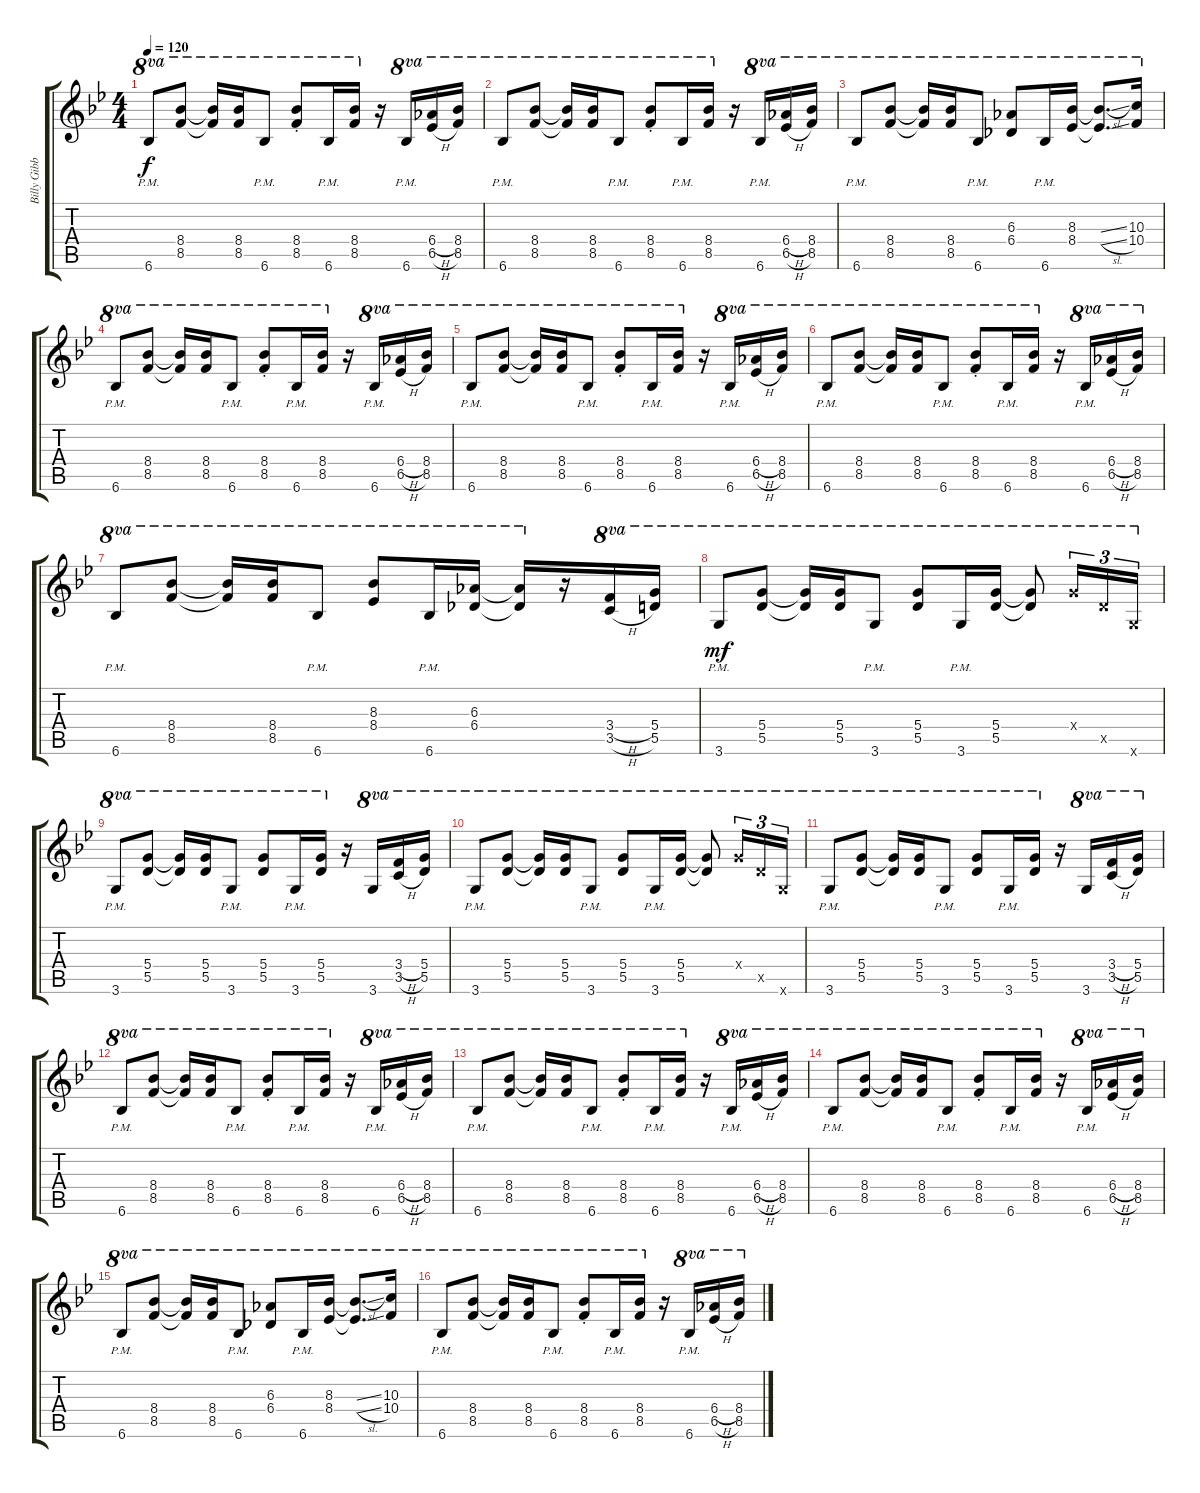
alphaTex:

\track ("Billy Gibbons-Distortion Gtr." "Billy Gibb") {instrument distortionguitar}
\staff {score tabs}
\tuning (E4 B3 G3 D4 A3 E3) {hide}
\ts (4 4)
\tempo 120
\clef g2
\ks bb
6.6{pm}.8{ot 8va dy f} (8.4 8.5).8{ot 8va} (8.4{t} 8.5{t}).16{ot 8va} (8.4 8.5).16{ot 8va} 6.6{pm}.8{ot 8va} (8.4{st} 8.5{st}).8{ot 8va} 6.6{pm}.16{ot 8va} (8.4 8.5).16{ot 8va} r.16 6.6{pm}.16{ot 8va} (6.4{h} 6.5{h}).16{ot 8va} (8.4 8.5).16{ot 8va} |
6.6{pm}.8{ot 8va} (8.4 8.5).8{ot 8va} (8.4{t} 8.5{t}).16{ot 8va} (8.4 8.5).16{ot 8va} 6.6{pm}.8{ot 8va} (8.4{st} 8.5{st}).8{ot 8va} 6.6{pm}.16{ot 8va} (8.4 8.5).16{ot 8va} r.16 6.6{pm}.16{ot 8va} (6.4{h} 6.5{h}).16{ot 8va} (8.4 8.5).16{ot 8va} |
6.6{pm}.8{ot 8va} (8.4 8.5).8{ot 8va} (8.4{t} 8.5{t}).16{ot 8va} (8.4 8.5).16{ot 8va} 6.6{pm}.8{ot 8va} (6.3 6.4).8{ot 8va} 6.6{pm}.16{ot 8va} (8.3 8.4).16{ot 8va} (8.3{sl t} 8.4{sl t}).8{d ot 8va} (10.3 10.4).16{ot 8va} |
6.6{pm}.8{ot 8va} (8.4 8.5).8{ot 8va} (8.4{t} 8.5{t}).16{ot 8va} (8.4 8.5).16{ot 8va} 6.6{pm}.8{ot 8va} (8.4{st} 8.5{st}).8{ot 8va} 6.6{pm}.16{ot 8va} (8.4 8.5).16{ot 8va} r.16 6.6{pm}.16{ot 8va} (6.4{h} 6.5{h}).16{ot 8va} (8.4 8.5).16{ot 8va} |
6.6{pm}.8{ot 8va} (8.4 8.5).8{ot 8va} (8.4{t} 8.5{t}).16{ot 8va} (8.4 8.5).16{ot 8va} 6.6{pm}.8{ot 8va} (8.4{st} 8.5{st}).8{ot 8va} 6.6{pm}.16{ot 8va} (8.4 8.5).16{ot 8va} r.16 6.6{pm}.16{ot 8va} (6.4{h} 6.5{h}).16{ot 8va} (8.4 8.5).16{ot 8va} |
6.6{pm}.8{ot 8va} (8.4 8.5).8{ot 8va} (8.4{t} 8.5{t}).16{ot 8va} (8.4 8.5).16{ot 8va} 6.6{pm}.8{ot 8va} (8.4{st} 8.5{st}).8{ot 8va} 6.6{pm}.16{ot 8va} (8.4 8.5).16{ot 8va} r.16 6.6{pm}.16{ot 8va} (6.4{h} 6.5{h}).16{ot 8va} (8.4 8.5).16{ot 8va} |
6.6{pm}.8{ot 8va} (8.4 8.5).8{ot 8va} (8.4{t} 8.5{t}).16{ot 8va} (8.4 8.5).16{ot 8va} 6.6{pm}.8{ot 8va} (8.3 8.4).8{ot 8va} 6.6{pm}.16{ot 8va} (6.3 6.4).16{ot 8va} (6.3{t} 6.4{t}).16{ot 8va} r.16 (3.4{h} 3.5{h}).16{ot 8va} (5.4 5.5).16{ot 8va} |
3.6{pm}.8{ot 8va dy mf} (5.4 5.5).8{ot 8va} (5.4{t} 5.5{t}).16{ot 8va} (5.4 5.5).16{ot 8va} 3.6{pm}.8{ot 8va} (5.4 5.5).8{ot 8va} 3.6{pm}.16{ot 8va} (5.4 5.5).16{ot 8va} (5.4{t} 5.5{t}).8{ot 8va} 5.4{x}.16{tu (3 2) ot 8va} 5.5{x}.16{tu (3 2) ot 8va} 3.6{x}.16{tu (3 2) ot 8va} |
3.6{pm}.8{ot 8va} (5.4 5.5).8{ot 8va} (5.4{t} 5.5{t}).16{ot 8va} (5.4 5.5).16{ot 8va} 3.6{pm}.8{ot 8va} (5.4 5.5).8{ot 8va} 3.6{pm}.16{ot 8va} (5.4 5.5).16{ot 8va} r.16 3.6.16{ot 8va} (3.4{h} 3.5{h}).16{ot 8va} (5.4 5.5).16{ot 8va} |
3.6{pm}.8{ot 8va} (5.4 5.5).8{ot 8va} (5.4{t} 5.5{t}).16{ot 8va} (5.4 5.5).16{ot 8va} 3.6{pm}.8{ot 8va} (5.4 5.5).8{ot 8va} 3.6{pm}.16{ot 8va} (5.4 5.5).16{ot 8va} (5.4{t} 5.5{t}).8{ot 8va} 5.4{x}.16{tu (3 2) ot 8va} 5.5{x}.16{tu (3 2) ot 8va} 3.6{x}.16{tu (3 2) ot 8va} |
3.6{pm}.8{ot 8va} (5.4 5.5).8{ot 8va} (5.4{t} 5.5{t}).16{ot 8va} (5.4 5.5).16{ot 8va} 3.6{pm}.8{ot 8va} (5.4 5.5).8{ot 8va} 3.6{pm}.16{ot 8va} (5.4 5.5).16{ot 8va} r.16 3.6.16{ot 8va} (3.4{h} 3.5{h}).16{ot 8va} (5.4 5.5).16{ot 8va} |
6.6{pm}.8{ot 8va} (8.4 8.5).8{ot 8va} (8.4{t} 8.5{t}).16{ot 8va} (8.4 8.5).16{ot 8va} 6.6{pm}.8{ot 8va} (8.4{st} 8.5{st}).8{ot 8va} 6.6{pm}.16{ot 8va} (8.4 8.5).16{ot 8va} r.16 6.6{pm}.16{ot 8va} (6.4{h} 6.5{h}).16{ot 8va} (8.4 8.5).16{ot 8va} |
6.6{pm}.8{ot 8va} (8.4 8.5).8{ot 8va} (8.4{t} 8.5{t}).16{ot 8va} (8.4 8.5).16{ot 8va} 6.6{pm}.8{ot 8va} (8.4{st} 8.5{st}).8{ot 8va} 6.6{pm}.16{ot 8va} (8.4 8.5).16{ot 8va} r.16 6.6{pm}.16{ot 8va} (6.4{h} 6.5{h}).16{ot 8va} (8.4 8.5).16{ot 8va} |
6.6{pm}.8{ot 8va} (8.4 8.5).8{ot 8va} (8.4{t} 8.5{t}).16{ot 8va} (8.4 8.5).16{ot 8va} 6.6{pm}.8{ot 8va} (8.4{st} 8.5{st}).8{ot 8va} 6.6{pm}.16{ot 8va} (8.4 8.5).16{ot 8va} r.16 6.6{pm}.16{ot 8va} (6.4{h} 6.5{h}).16{ot 8va} (8.4 8.5).16{ot 8va} |
6.6{pm}.8{ot 8va} (8.4 8.5).8{ot 8va} (8.4{t} 8.5{t}).16{ot 8va} (8.4 8.5).16{ot 8va} 6.6{pm}.8{ot 8va} (6.3 6.4).8{ot 8va} 6.6{pm}.16{ot 8va} (8.3 8.4).16{ot 8va} (8.3{sl t} 8.4{sl t}).8{d ot 8va} (10.3 10.4).16{ot 8va} |
6.6{pm}.8{ot 8va} (8.4 8.5).8{ot 8va} (8.4{t} 8.5{t}).16{ot 8va} (8.4 8.5).16{ot 8va} 6.6{pm}.8{ot 8va} (8.4{st} 8.5{st}).8{ot 8va} 6.6{pm}.16{ot 8va} (8.4 8.5).16{ot 8va} r.16 6.6{pm}.16{ot 8va} (6.4{h} 6.5{h}).16{ot 8va} (8.4 8.5).16{ot 8va}
